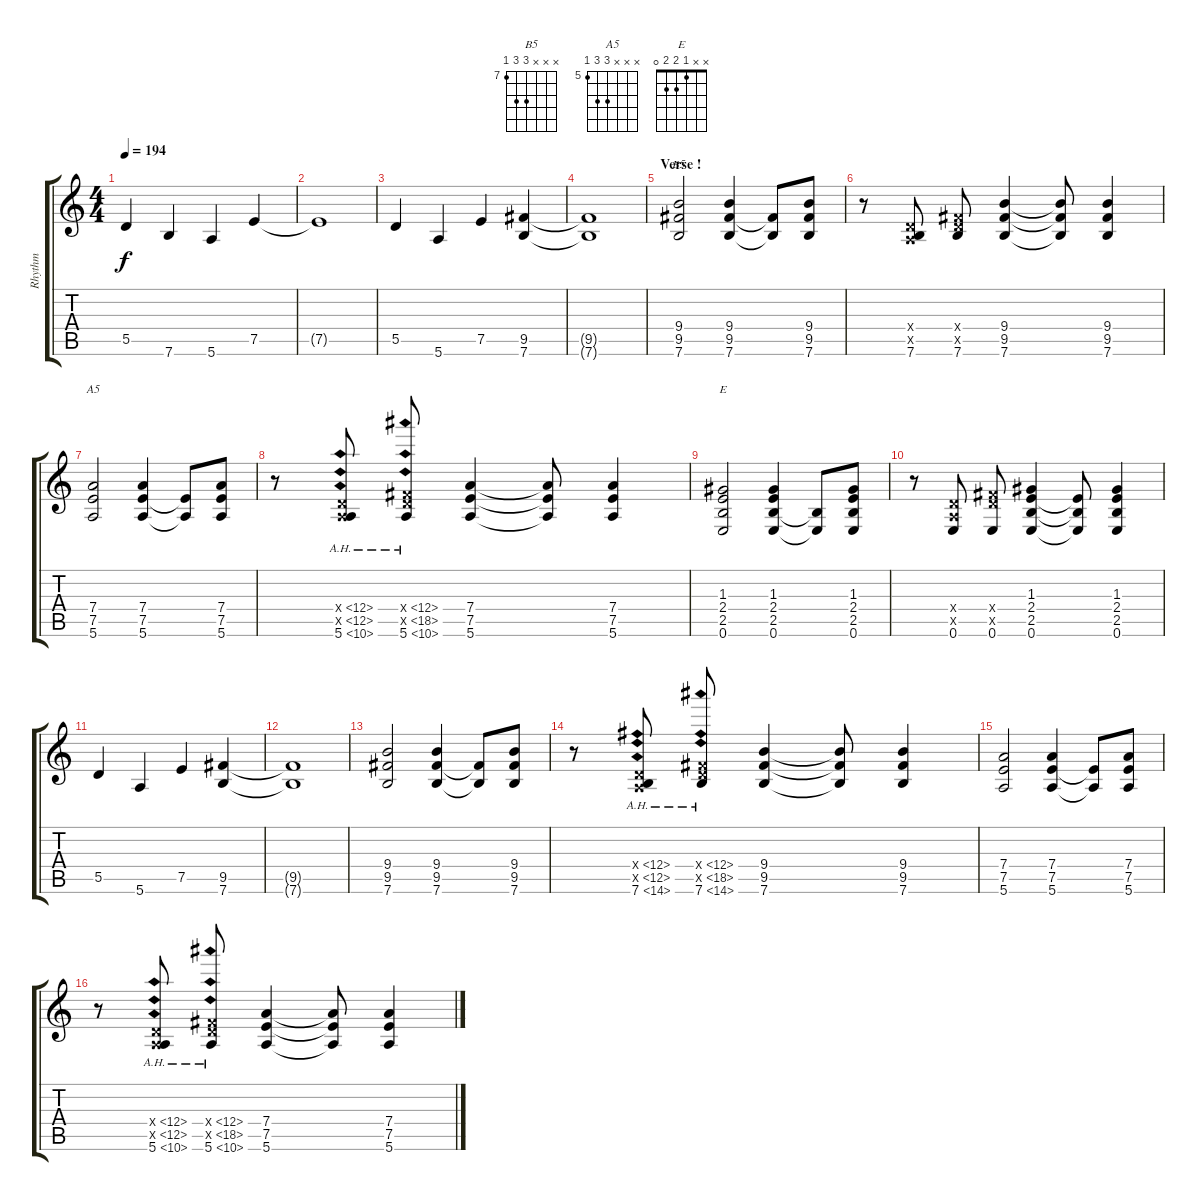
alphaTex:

\track ("Rhythm" "Rhythm") {instrument overdrivenguitar}
\staff {score tabs}
\tuning (E4 B3 G3 D3 A2 E2) {hide}
\chord ("B5" x x x 9 9 7) {firstfret 7}
\chord ("A5" x x x 7 7 5) {firstfret 5}
\chord ("E" x x 1 2 2 0)
\ts (4 4)
\tempo 194
\clef g2
\ks c
5.5.4{dy f instrument overdrivenguitar} 7.6.4 5.6.4 7.5.4 |
7.5{t}.1 |
5.5.4 5.6.4 7.5.4 (9.5 7.6).4 |
(9.5{t} 7.6{t}).1 |
\section ("" "Verse !")
(9.4 9.5 7.6).2{ch "B5"} (9.4 9.5 7.6).4 (9.5{t} 7.6{t}).8 (9.4 9.5 7.6).8 |
r.8 (0.4{x} 0.5{x} 7.6).8 (0.4{x} 9.5{x} 7.6).8 (9.4 9.5 7.6).4 (9.4{t} 9.5{t} 7.6{t}).8 (9.4 9.5 7.6).4 |
(7.4 7.5 5.6).2{ch "A5"} (7.4 7.5 5.6).4 (7.5{t} 5.6{t}).8 (7.4 7.5 5.6).8 |
r.8 (0.4{ah 12 x} 0.5{ah 12 x} 5.6{ah 5}).8 (0.4{ah 12 x} 9.5{ah 9 x} 5.6{ah 5}).8 (7.4 7.5 5.6).4 (7.4{t} 7.5{t} 5.6{t}).8 (7.4 7.5 5.6).4 |
(1.3 2.4 2.5 0.6).2{ch "E"} (1.3 2.4 2.5 0.6).4 (2.5{t} 0.6{t}).8 (1.3 2.4 2.5 0.6).8 |
r.8 (0.4{x} 0.5{x} 0.6).8 (0.4{x} 9.5{x} 0.6).8 (1.3 2.4 2.5 0.6).4 (2.4{t} 2.5{t} 0.6{t}).8 (1.3 2.4 2.5 0.6).4 |
5.5.4 5.6.4 7.5.4 (9.5 7.6).4 |
(9.5{t} 7.6{t}).1 |
(9.4 9.5 7.6).2 (9.4 9.5 7.6).4 (9.5{t} 7.6{t}).8 (9.4 9.5 7.6).8 |
r.8 (0.4{ah 12 x} 0.5{ah 12 x} 7.6{ah 7}).8 (0.4{ah 12 x} 9.5{ah 9 x} 7.6{ah 7}).8 (9.4 9.5 7.6).4 (9.4{t} 9.5{t} 7.6{t}).8 (9.4 9.5 7.6).4 |
(7.4 7.5 5.6).2 (7.4 7.5 5.6).4 (7.5{t} 5.6{t}).8 (7.4 7.5 5.6).8 |
r.8 (0.4{ah 12 x} 0.5{ah 12 x} 5.6{ah 5}).8 (0.4{ah 12 x} 9.5{ah 9 x} 5.6{ah 5}).8 (7.4 7.5 5.6).4 (7.4{t} 7.5{t} 5.6{t}).8 (7.4 7.5 5.6).4
